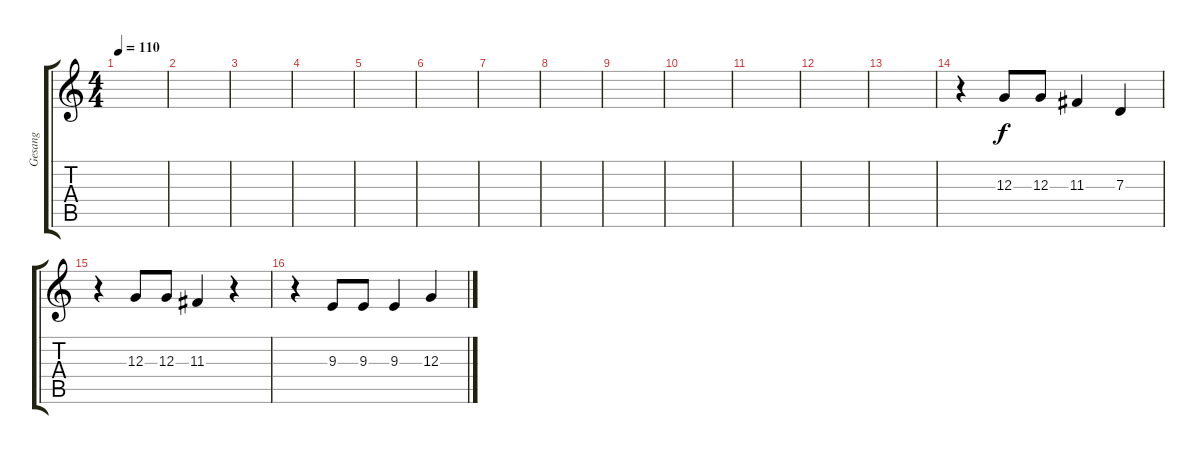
\track ("Gesang" "Gesang") {instrument lead6voice}
\staff {score tabs}
\tuning (E4 B3 G3 D3 A2 E2) {hide}
\ts (4 4)
\tempo 110
\clef g2
\ks c
|
|
|
|
|
|
|
|
|
|
|
|
|
r.4 12.3.8 12.3.8 11.3.4 7.3.4 |
r.4 12.3.8 12.3.8 11.3.4 r.4 |
r.4 9.3.8 9.3.8 9.3.4 12.3.4
